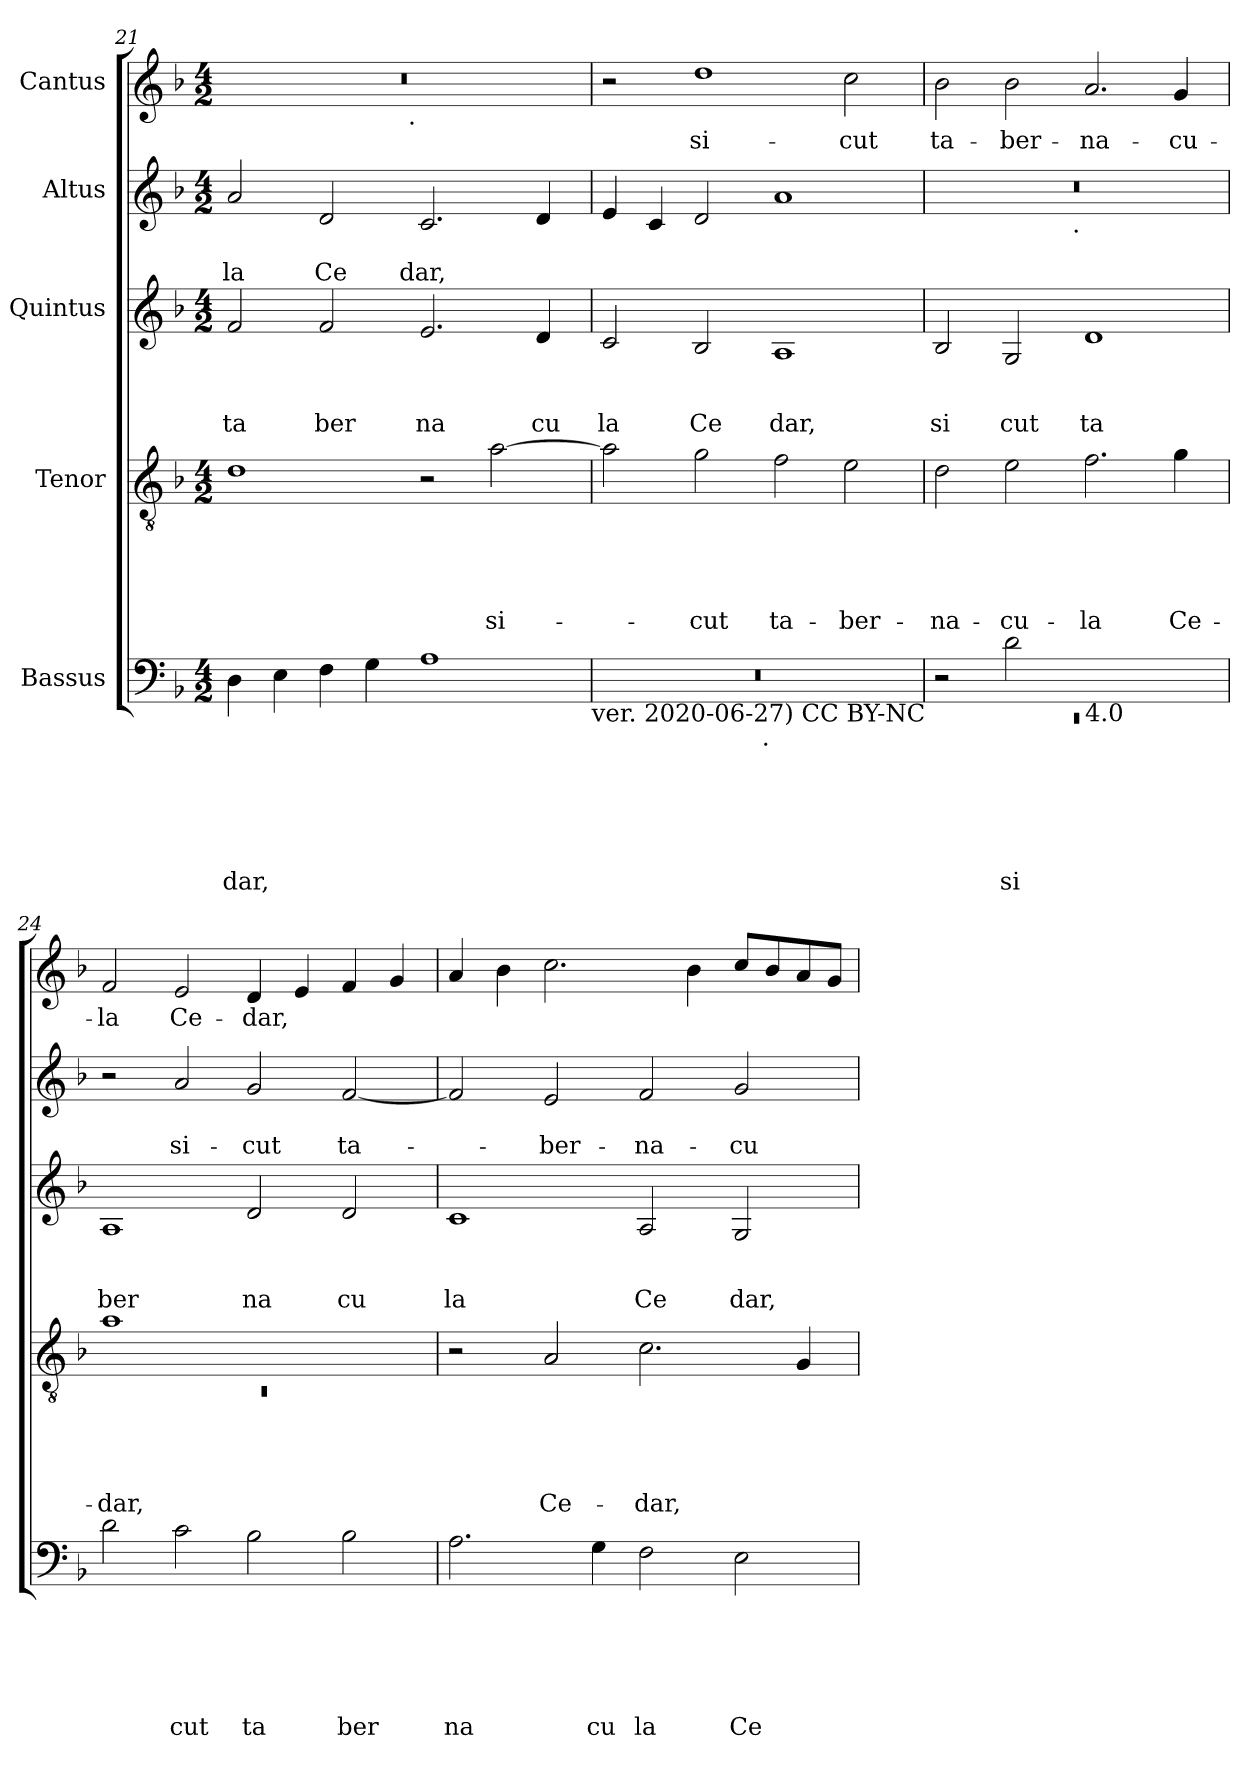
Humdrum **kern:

**kern	**text	**text	**text	**text	**text	**text	**kern	**text	**text	**text	**text	**text	**kern	**text	**text	**text	**kern	**text	**text	**kern	**text
*part5	*part5	*part5	*part5	*part5	*part5	*part5	*part4	*part4	*part4	*part4	*part4	*part4	*part3	*part3	*part3	*part3	*part2	*part2	*part2	*part1	*part1
*staff5	*staff5	*staff5	*staff5	*staff5	*staff5	*staff5	*staff4	*staff4	*staff4	*staff4	*staff4	*staff4	*staff3	*staff3	*staff3	*staff3	*staff2	*staff2	*staff2	*staff1	*staff1
*I"Bassus	*	*	*	*	*	*	*I"Tenor	*	*	*	*	*	*I"Quintus	*	*	*	*I"Altus	*	*	*I"Cantus	*
*clefF4	*	*	*	*	*	*	*clefGv2	*	*	*	*	*	*clefG2	*	*	*	*clefG2	*	*	*clefG2	*
*k[b-]	*	*	*	*	*	*	*k[b-]	*	*	*	*	*	*k[b-]	*	*	*	*k[b-]	*	*	*k[b-]	*
*F:	*	*	*	*	*	*	*F:	*	*	*	*	*	*F:	*	*	*	*F:	*	*	*F:	*
*M4/2	*	*	*	*	*	*	*M4/2	*	*	*	*	*	*M4/2	*	*	*	*M4/2	*	*	*M4/2	*
=21	=21	=21	=21	=21	=21	=21	=21	=21	=21	=21	=21	=21	=21	=21	=21	=21	=21	=21	=21	=21	=21
!	!	!	!	!	!	!LO:LY:b	!	!	!	!	!	!	!	!	!	!LO:LY:b	!	!	!LO:LY:b	!	!
*	*	*	*	*	*	*	*	*	*	*	*	*	*	*	*	*	*	*	*	*^	*
4D\	.	.	.	.	.	dar,	1d	.	.	.	.	.	2f/	.	.	ta	2a/	.	la	0r	2ryy	.
4E\	.	.	.	.	.	.	.	.	.	.	.	.	.	.	.	.	.	.	.	.	.	.
!	!	!	!	!	!	!	!	!	!	!	!	!	!	!	!	!LO:LY:b	!	!	!LO:LY:b	!	!	!
4F\	.	.	.	.	.	.	.	.	.	.	.	.	2f/	.	.	ber	2d/	.	Ce	.	4...ryy	.
4G\	.	.	.	.	.	.	.	.	.	.	.	.	.	.	.	.	.	.	.	.	.	.
!	!	!	!	!	!	!	!	!	!	!	!	!	!	!	!	!	!	!	!	!	!LO:TX:b:t=.	!
.	.	.	.	.	.	.	.	.	.	.	.	.	.	.	.	.	.	.	.	.	1ryy	.
!	!	!	!	!	!	!	!	!	!	!	!	!	!	!	!	!LO:LY:b	!	!	!LO:LY:b	!	!	!
1A	.	.	.	.	.	.	2r	.	.	.	.	.	2.e/	.	.	na	2.c/	.	dar,	.	.	.
!	!	!	!	!	!	!	!	!	!	!	!	!LO:LY:b	!	!	!	!	!	!	!	!	!	!
.	.	.	.	.	.	.	[>2a\	.	.	.	.	si-	.	.	.	.	.	.	.	.	.	.
!	!	!	!	!	!	!	!	!	!	!	!	!	!	!	!	!LO:LY:b	!	!	!	!	!	!
.	.	.	.	.	.	.	.	.	.	.	.	.	4d/	.	.	cu	4d/	.	.	.	.	.
.	.	.	.	.	.	.	.	.	.	.	.	.	.	.	.	.	.	.	.	.	32ryy	.
!LO:TX:b:t=ver. 2020-06-27) CC BY-NC	!	!	!	!	!	!	!	!	!	!	!	!	!	!	!	!	!	!	!	!	!	!
=22	=22	=22	=22	=22	=22	=22	=22	=22	=22	=22	=22	=22	=22	=22	=22	=22	=22	=22	=22	=22	=22	=22
!	!	!	!	!	!	!	!	!	!	!	!	!	!	!	!	!LO:LY:b	!	!	!	!	!	!
*^	*	*	*	*	*	*	*	*	*	*	*	*	*	*	*	*	*	*	*	*v	*v	*
0r	2ryy	.	.	.	.	.	.	2a\]	.	.	.	.	.	2c/	.	.	la	4e/	.	.	2r	.
.	.	.	.	.	.	.	.	.	.	.	.	.	.	.	.	.	.	4c/	.	.	.	.
!	!	!	!	!	!	!	!	!	!	!	!	!	!LO:LY:b	!	!	!	!LO:LY:b	!	!	!	!	!LO:LY:b
.	4...ryy	.	.	.	.	.	.	2g\	.	.	.	.	-cut	2B-/	.	.	Ce	2d/	.	.	1dd	si-
!	!LO:TX:b:t=.	!	!	!	!	!	!	!	!	!	!	!	!	!	!	!	!	!	!	!	!	!
.	1ryy	.	.	.	.	.	.	.	.	.	.	.	.	.	.	.	.	.	.	.	.	.
!	!	!	!	!	!	!	!	!	!	!	!	!	!LO:LY:b	!	!	!	!LO:LY:b	!	!	!	!	!
.	.	.	.	.	.	.	.	2f\	.	.	.	.	ta-	1A	.	.	dar,	1a	.	.	.	.
!	!	!	!	!	!	!	!	!	!	!	!	!	!LO:LY:b	!	!	!	!	!	!	!	!	!LO:LY:b
.	.	.	.	.	.	.	.	2e\	.	.	.	.	-ber-	.	.	.	.	.	.	.	2cc\	-cut
.	32ryy	.	.	.	.	.	.	.	.	.	.	.	.	.	.	.	.	.	.	.	.	.
=23	=23	=23	=23	=23	=23	=23	=23	=23	=23	=23	=23	=23	=23	=23	=23	=23	=23	=23	=23	=23	=23	=23
!	!LO:N:vis=1	!	!	!	!	!	!	!	!	!	!	!	!LO:LY:b	!	!	!	!LO:LY:b	!	!	!	!	!LO:LY:b
*	*^	*	*	*	*	*	*	*	*	*	*	*	*	*	*	*	*	*^	*	*	*	*
0ryy	0rEE	2r	.	.	.	.	.	.	2d\	.	.	.	.	-na-	2B-/	.	.	si	0r	2ryy	.	.	2b-\	ta-
!	!	!	!	!	!	!	!	!LO:LY:b	!	!	!	!	!	!LO:LY:b	!	!	!	!LO:LY:b	!	!	!	!	!	!LO:LY:b
.	.	2d\	.	.	.	.	.	si	2e\	.	.	.	.	-cu-	2G/	.	.	cut	.	4...ryy	.	.	2b-\	-ber-
!	!	!	!	!	!	!	!	!	!	!	!	!	!	!	!	!	!	!	!	!LO:TX:b:t=.	!	!	!	!
.	.	.	.	.	.	.	.	.	.	.	.	.	.	.	.	.	.	.	.	1ryy	.	.	.	.
!	!	!LO:TX:b:t=4.0	!	!	!	!	!	!	!	!	!	!	!	!	!	!	!	!	!	!	!	!	!	!
!	!	!	!	!	!	!	!	!	!	!	!	!	!	!LO:LY:b	!	!	!	!LO:LY:b	!	!	!	!	!	!LO:LY:b
.	.	1ryy	.	.	.	.	.	.	2.f\	.	.	.	.	-la	1d	.	.	ta	.	.	.	.	2.a/	-na-
!	!	!	!	!	!	!	!	!	!	!	!	!	!	!LO:LY:b	!	!	!	!	!	!	!	!	!	!LO:LY:b
.	.	.	.	.	.	.	.	.	4g\	.	.	.	.	Ce-	.	.	.	.	.	.	.	.	4g/	-cu-
.	.	.	.	.	.	.	.	.	.	.	.	.	.	.	.	.	.	.	.	32ryy	.	.	.	.
!!LO:PB:g=z
=24	=24	=24	=24	=24	=24	=24	=24	=24	=24	=24	=24	=24	=24	=24	=24	=24	=24	=24	=24	=24	=24	=24	=24	=24
*	*	*	*	*	*	*	*	*	*^	*	*	*	*	*	*	*	*	*	*	*	*	*	*	*
!	!	!	!	!	!	!	!	!	!	!LO:N:vis=1	!	!	!	!	!LO:LY:b	!	!	!	!LO:LY:b	!	!	!	!	!	!LO:LY:b
*v	*v	*v	*	*	*	*	*	*	*	*	*	*	*	*	*	*	*	*	*	*v	*v	*	*	*	*
2d\	.	.	.	.	.	.	1a	0rC	.	.	.	.	-dar,	1A	.	.	ber	2r	.	.	2f/	-la
!	!	!	!	!	!	!LO:LY:b	!	!	!	!	!	!	!	!	!	!	!	!	!	!LO:LY:b	!	!LO:LY:b
2c\	.	.	.	.	.	cut	.	.	.	.	.	.	.	.	.	.	.	2a/	.	si-	2e/	Ce-
!	!	!	!	!	!	!LO:LY:b	!	!	!	!	!	!	!	!	!	!	!LO:LY:b	!	!	!LO:LY:b	!	!LO:LY:b
2B-\	.	.	.	.	.	ta	1ryy	.	.	.	.	.	.	2d/	.	.	na	2g/	.	-cut	4d/	-dar,
.	.	.	.	.	.	.	.	.	.	.	.	.	.	.	.	.	.	.	.	.	4e/	.
!	!	!	!	!	!	!LO:LY:b	!	!	!	!	!	!	!	!	!	!	!LO:LY:b	!	!	!LO:LY:b	!	!
2B-\	.	.	.	.	.	ber	.	.	.	.	.	.	.	2d/	.	.	cu	[<2f/	.	ta-	4f/	.
.	.	.	.	.	.	.	.	.	.	.	.	.	.	.	.	.	.	.	.	.	4g/	.
*	*	*	*	*	*	*	*v	*v	*	*	*	*	*	*	*	*	*	*	*	*	*	*
=25	=25	=25	=25	=25	=25	=25	=25	=25	=25	=25	=25	=25	=25	=25	=25	=25	=25	=25	=25	=25	=25
!	!	!	!	!	!	!LO:LY:b	!	!	!	!	!	!	!	!	!	!LO:LY:b	!	!	!	!	!
2.A\	.	.	.	.	.	na	2r	.	.	.	.	.	1c	.	.	la	2f/]	.	.	4a/	.
.	.	.	.	.	.	.	.	.	.	.	.	.	.	.	.	.	.	.	.	4b-\	.
!	!	!	!	!	!	!	!	!	!	!	!	!LO:LY:b	!	!	!	!	!	!	!LO:LY:b	!	!
.	.	.	.	.	.	.	2A/	.	.	.	.	Ce-	.	.	.	.	2e/	.	-ber-	2.cc\	.
!	!	!	!	!	!	!LO:LY:b	!	!	!	!	!	!	!	!	!	!	!	!	!	!	!
4G\	.	.	.	.	.	cu	.	.	.	.	.	.	.	.	.	.	.	.	.	.	.
!	!	!	!	!	!	!LO:LY:b	!	!	!	!	!	!LO:LY:b	!	!	!	!LO:LY:b	!	!	!LO:LY:b	!	!
2F\	.	.	.	.	.	la	2.c\	.	.	.	.	-dar,	2A/	.	.	Ce	2f/	.	-na-	.	.
.	.	.	.	.	.	.	.	.	.	.	.	.	.	.	.	.	.	.	.	4b-\	.
!	!	!	!	!	!	!LO:LY:b	!	!	!	!	!	!	!	!	!	!LO:LY:b	!	!	!LO:LY:b	!	!
2E\	.	.	.	.	.	Ce	.	.	.	.	.	.	2G/	.	.	dar,	2g/	.	-cu-	8cc/L	.
.	.	.	.	.	.	.	.	.	.	.	.	.	.	.	.	.	.	.	.	8b-/	.
.	.	.	.	.	.	.	4G/	.	.	.	.	.	.	.	.	.	.	.	.	8a/	.
.	.	.	.	.	.	.	.	.	.	.	.	.	.	.	.	.	.	.	.	8g/J	.
=	=	=	=	=	=	=	=	=	=	=	=	=	=	=	=	=	=	=	=	=	=
*-	*-	*-	*-	*-	*-	*-	*-	*-	*-	*-	*-	*-	*-	*-	*-	*-	*-	*-	*-	*-	*-
